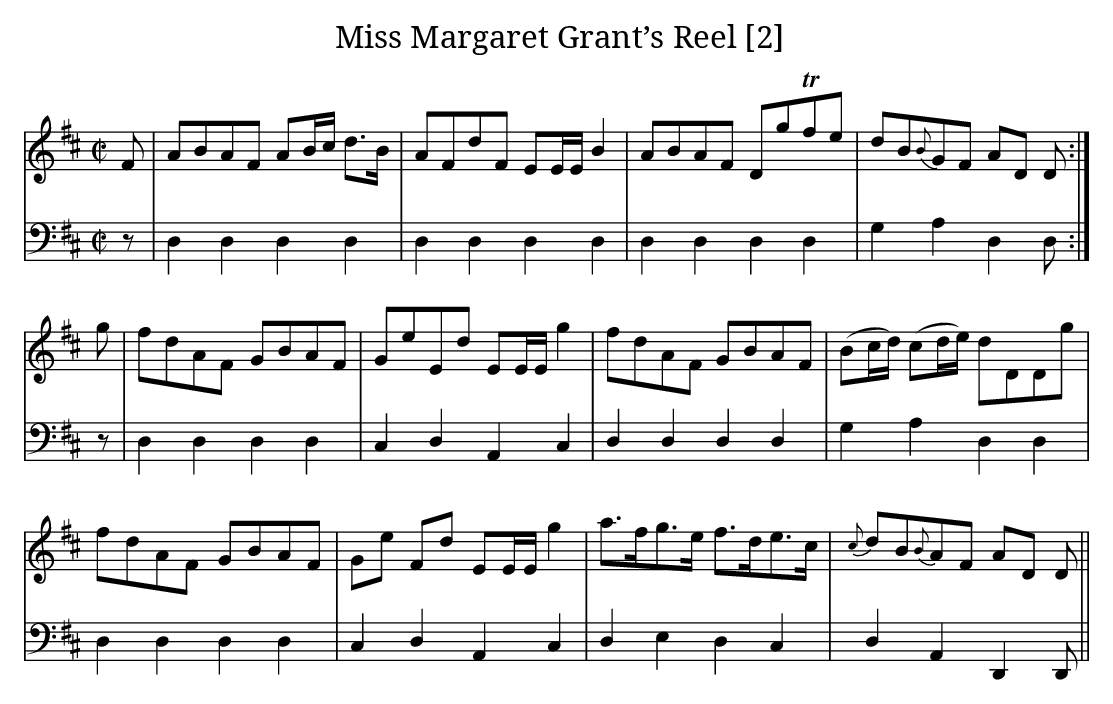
X:1
T:Miss Margaret Grant’s Reel [2]
M:C|
L:1/8
K:D
V:1
F|ABAF AB/c/ d>B|AFdF EE/E/ B2|ABAF DgTfe|dB{B}GF AD D:|
g|fdAF GBAF|GeEd EE/E/ g2|fdAF GBAF|(Bc/d/) (cd/e/) dDDg|
fdAF GBAF|Ge Fd EE/E/ g2|a>fg>e f>de>c|{c}dB{B}AF AD D||
V:2 clef = bass
z|D,2D,2D,2D,2|D,2D,2D,2D,2|D,2D,2D,2D,2|G,2A,2D,2D,:|
z|D,2D,2D,2D,2|C,2D,2A,,2C,2|D,2D,2D,2D,2|G,2A,2D,2D,2|
D,2D,2D,2D,2|C,2D,2A,,2C,2|D,2E,2D,2C,2|D,2A,,2D,,2D,,||
